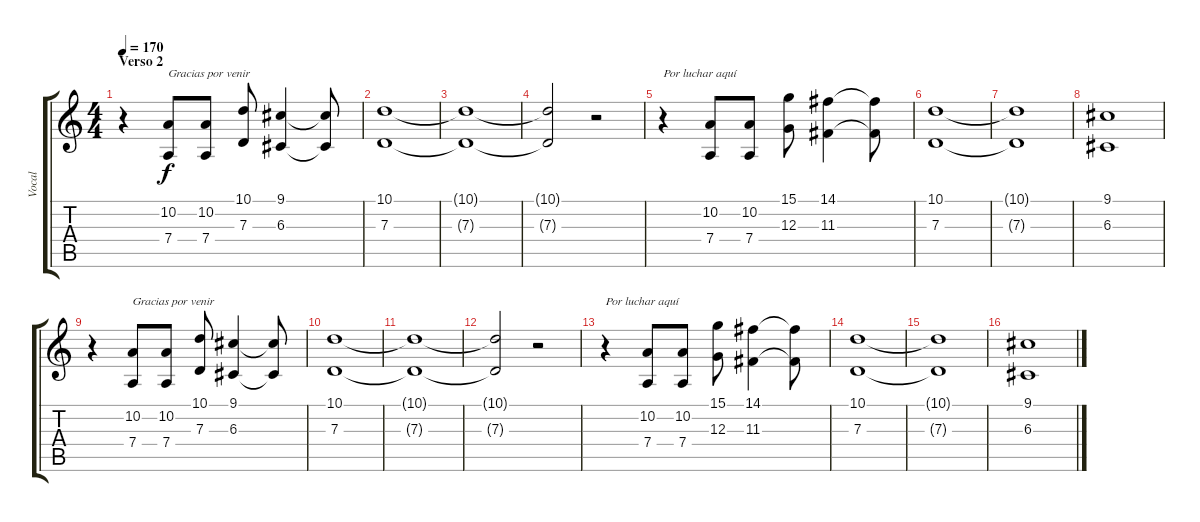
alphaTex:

\track ("Vocal" "Vocal") {instrument whistle}
\staff {score tabs}
\tuning (E4 B3 G3 D3 A2 E2) {hide}
\ts (4 4)
\section ("" "Verso 2")
\tempo 170
\clef g2
\ks c
r.4{dy f instrument whistle} (10.2 7.4).8{txt "Gracias por venir"} (10.2 7.4).8 (10.1 7.3).8 (9.1 6.3).4 (9.1{t} 6.3{t}).8 |
(10.1 7.3).1 |
(10.1{t} 7.3{t}).1 |
(10.1{t} 7.3{t}).2 r.2 |
\section ("" "")
r.4{txt "Por luchar aquí"} (10.2 7.4).8 (10.2 7.4).8 (15.1 12.3).8 (14.1 11.3).4 (14.1{t} 11.3{t}).8 |
(10.1 7.3).1 |
(10.1{t} 7.3{t}).1 |
(9.1 6.3).1 |
r.4 (10.2 7.4).8{txt "Gracias por venir"} (10.2 7.4).8 (10.1 7.3).8 (9.1 6.3).4 (9.1{t} 6.3{t}).8 |
(10.1 7.3).1 |
(10.1{t} 7.3{t}).1 |
(10.1{t} 7.3{t}).2 r.2 |
r.4{txt "Por luchar aquí"} (10.2 7.4).8 (10.2 7.4).8 (15.1 12.3).8 (14.1 11.3).4 (14.1{t} 11.3{t}).8 |
(10.1 7.3).1 |
(10.1{t} 7.3{t}).1 |
(9.1 6.3).1
